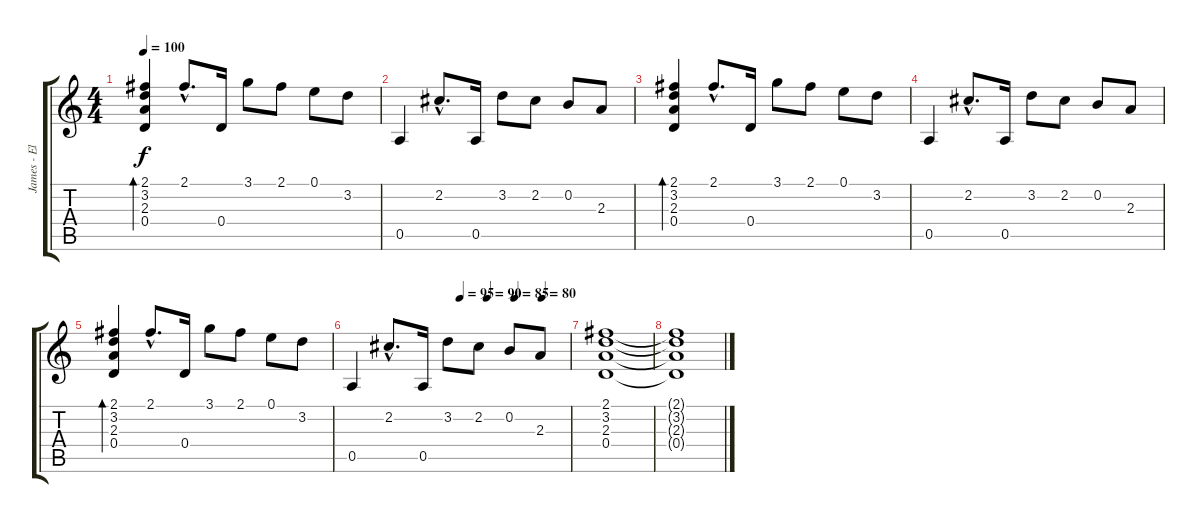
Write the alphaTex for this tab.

\track ("James - Electric Guitar" "James - El") {instrument distortionguitar}
\staff {score tabs}
\tuning (E4 B3 G3 D3 A2 E2) {hide}
\ts (4 4)
\tempo 100
\clef g2
\ks c
(2.1 3.2 2.3 0.4).4{bd 120 dy f} 2.1{hac}.8{d} 0.4.16 3.1.8 2.1.8 0.1.8 3.2.8 |
0.5.4 2.2{hac}.8{d} 0.5.16 3.2.8 2.2.8 0.2.8 2.3.8 |
(2.1 3.2 2.3 0.4).4{bd 120} 2.1{hac}.8{d} 0.4.16 3.1.8 2.1.8 0.1.8 3.2.8 |
0.5.4 2.2{hac}.8{d} 0.5.16 3.2.8 2.2.8 0.2.8 2.3.8 |
(2.1 3.2 2.3 0.4).4{bd 120} 2.1{hac}.8{d} 0.4.16 3.1.8 2.1.8 0.1.8 3.2.8 |
\tempo (95 0.5)
\tempo (90 0.625)
\tempo (85 0.75)
\tempo (80 0.875)
0.5.4 2.2{hac}.8{d} 0.5.16 3.2.8 2.2.8 0.2.8 2.3.8 |
(2.1 3.2 2.3 0.4).1 |
(2.1{t} 3.2{t} 2.3{t} 0.4{t}).1
